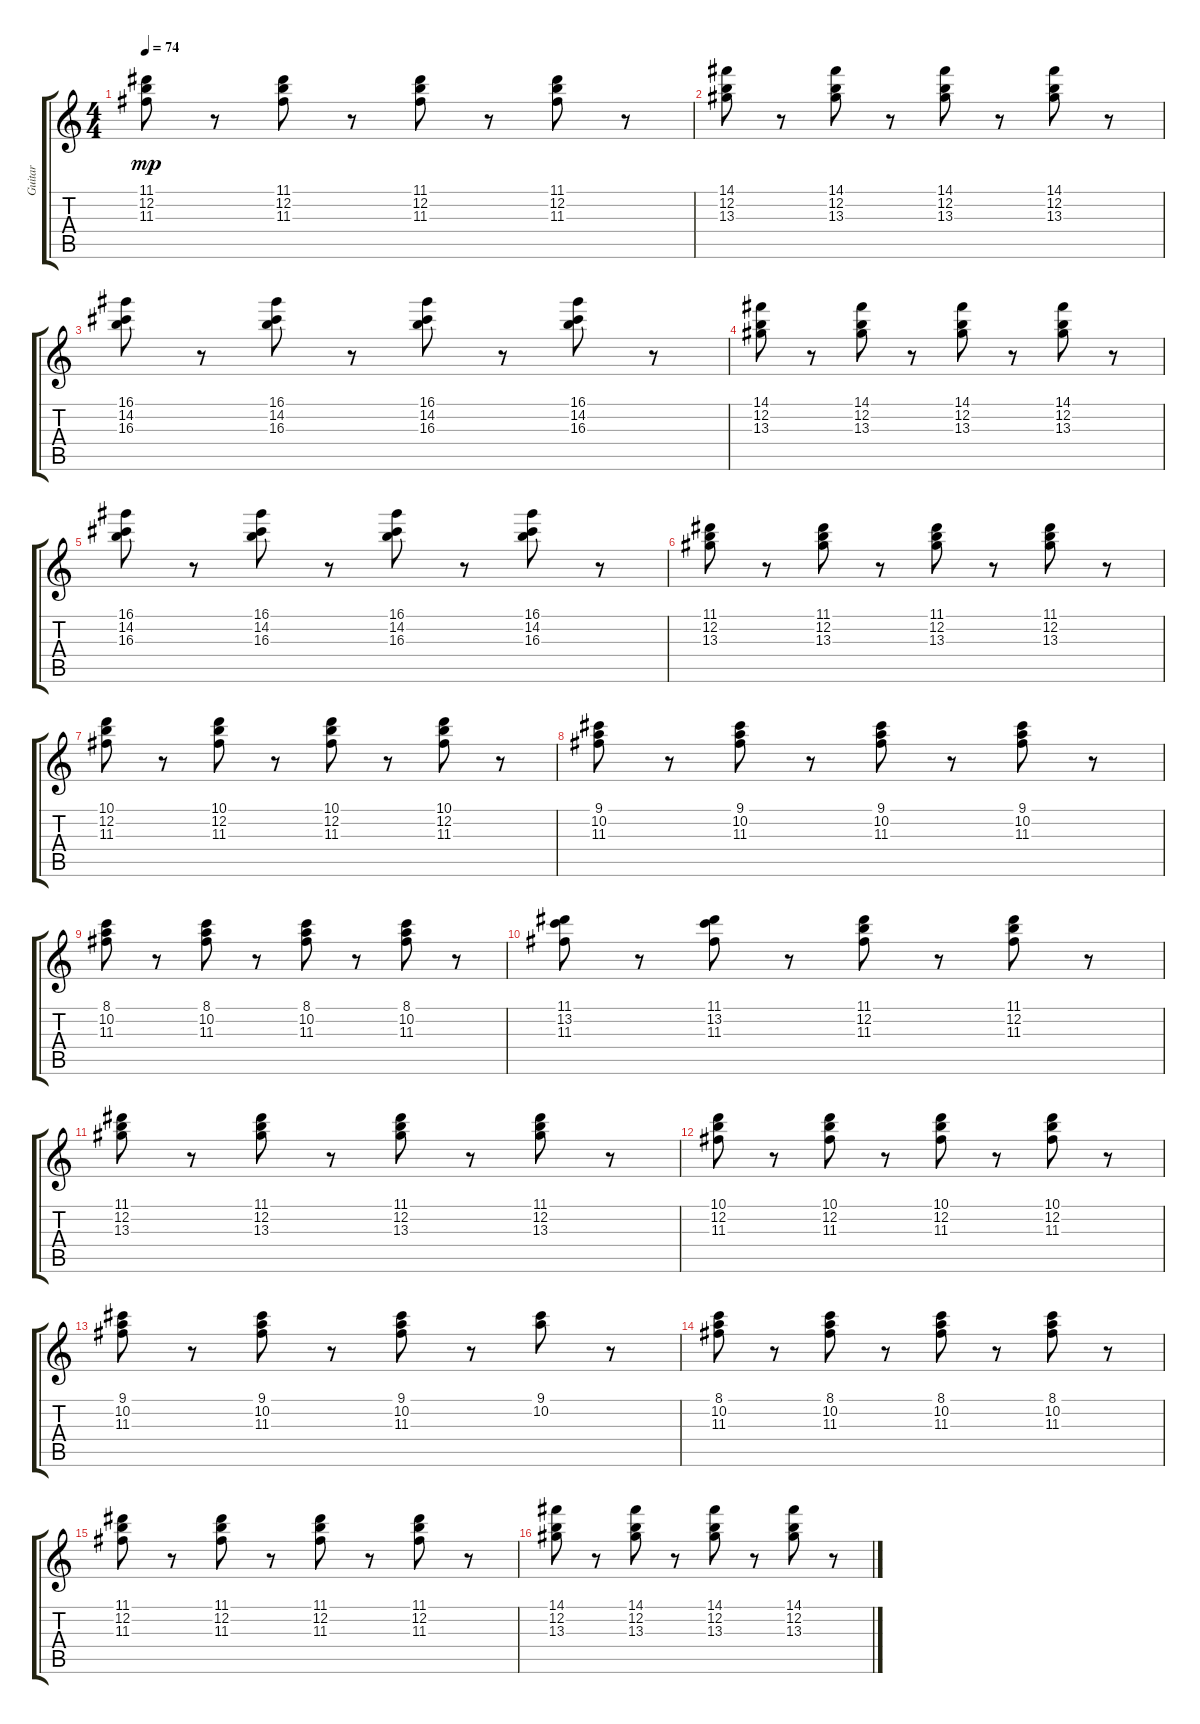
\track ("Guitar" "Guitar") {instrument distortionguitar}
\staff {score tabs}
\tuning (E4 B3 G3 D3 A2 E2) {hide}
\ts (4 4)
\tempo 74
\clef g2
\ks c
(11.1 12.2 11.3).8{dy mp} r.8 (11.1 12.2 11.3).8 r.8 (11.1 12.2 11.3).8 r.8 (11.1 12.2 11.3).8 r.8 |
(14.1 12.2 13.3).8 r.8 (14.1 12.2 13.3).8 r.8 (14.1 12.2 13.3).8 r.8 (14.1 12.2 13.3).8 r.8 |
(16.1 14.2 16.3).8 r.8 (16.1 14.2 16.3).8 r.8 (16.1 14.2 16.3).8 r.8 (16.1 14.2 16.3).8 r.8 |
(14.1 12.2 13.3).8 r.8 (14.1 12.2 13.3).8 r.8 (14.1 12.2 13.3).8 r.8 (14.1 12.2 13.3).8 r.8 |
(16.1 14.2 16.3).8 r.8 (16.1 14.2 16.3).8 r.8 (16.1 14.2 16.3).8 r.8 (16.1 14.2 16.3).8 r.8 |
(11.1 12.2 13.3).8 r.8 (11.1 12.2 13.3).8 r.8 (11.1 12.2 13.3).8 r.8 (11.1 12.2 13.3).8 r.8 |
(10.1 12.2 11.3).8 r.8 (10.1 12.2 11.3).8 r.8 (10.1 12.2 11.3).8 r.8 (10.1 12.2 11.3).8 r.8 |
(9.1 10.2 11.3).8 r.8 (9.1 10.2 11.3).8 r.8 (9.1 10.2 11.3).8 r.8 (9.1 10.2 11.3).8 r.8 |
(8.1 10.2 11.3).8 r.8 (8.1 10.2 11.3).8 r.8 (8.1 10.2 11.3).8 r.8 (8.1 10.2 11.3).8 r.8 |
(11.1 13.2 11.3).8 r.8 (11.1 13.2 11.3).8 r.8 (11.1 12.2 11.3).8 r.8 (11.1 12.2 11.3).8 r.8 |
(11.1 12.2 13.3).8 r.8 (11.1 12.2 13.3).8 r.8 (11.1 12.2 13.3).8 r.8 (11.1 12.2 13.3).8 r.8 |
(10.1 12.2 11.3).8 r.8 (10.1 12.2 11.3).8 r.8 (10.1 12.2 11.3).8 r.8 (10.1 12.2 11.3).8 r.8 |
(9.1 10.2 11.3).8 r.8 (9.1 10.2 11.3).8 r.8 (9.1 10.2 11.3).8 r.8 (9.1 10.2).8 r.8 |
(8.1 10.2 11.3).8 r.8 (8.1 10.2 11.3).8 r.8 (8.1 10.2 11.3).8 r.8 (8.1 10.2 11.3).8 r.8 |
(11.1 12.2 11.3).8 r.8 (11.1 12.2 11.3).8 r.8 (11.1 12.2 11.3).8 r.8 (11.1 12.2 11.3).8 r.8 |
(14.1 12.2 13.3).8 r.8 (14.1 12.2 13.3).8 r.8 (14.1 12.2 13.3).8 r.8 (14.1 12.2 13.3).8 r.8
